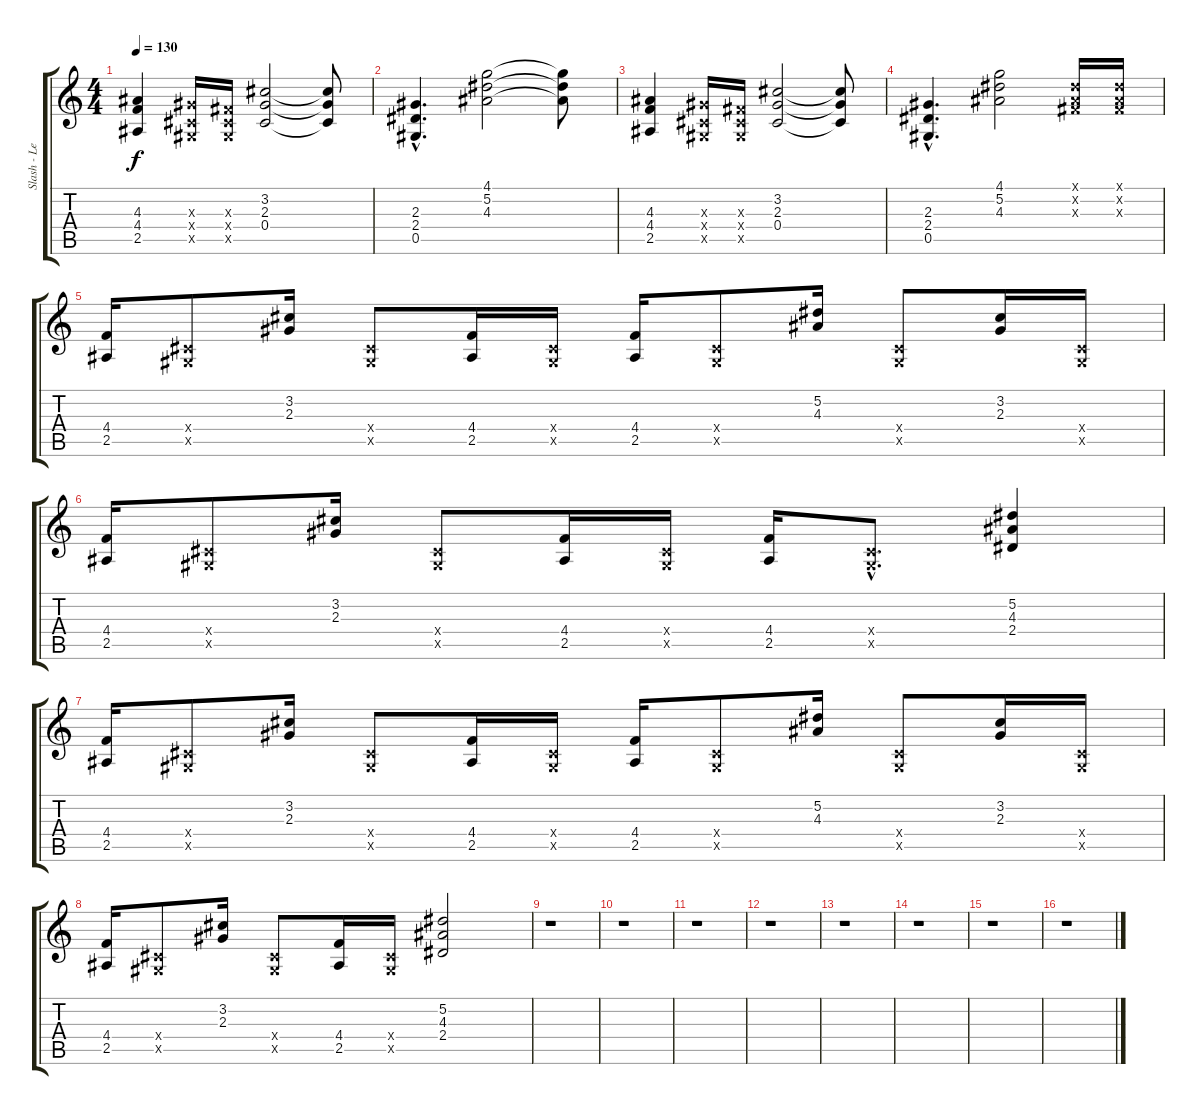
\track ("Slash - Lead Guitar" "Slash - Le") {instrument distortionguitar}
\staff {score tabs}
\tuning (Eb4 Bb3 Gb3 Db3 Ab2 Eb2) {hide}
\ts (4 4)
\tempo 130
\clef g2
\ks c
(4.3 4.4 2.5).4{dy f} (2.3{x} 0.4{x} 0.5{x}).16 (0.3{x} 0.4{x} 0.5{x}).16 (3.2 2.3 0.4).2 (3.2{t} 2.3{t} 0.4{t}).8 |
(2.3{hac} 2.4{hac} 0.5{hac}).4{d} (4.1 5.2 4.3).2 (4.1{t} 5.2{t} 4.3{t}).8 |
(4.3 4.4 2.5).4 (2.3{x} 0.4{x} 0.5{x}).16 (0.3{x} 0.4{x} 0.5{x}).16 (3.2 2.3 0.4).2 (3.2{t} 2.3{t} 0.4{t}).8 |
(2.3{hac} 2.4{hac} 0.5{hac}).4{d} (4.1 5.2 4.3).2 (0.1{x} 0.2{x} 0.3{x}).16 (0.1{x} 0.2{x} 0.3{x}).16 |
(4.4 2.5).16 (0.4{x} 0.5{x}).8 (3.2 2.3).16 (0.4{x} 0.5{x}).8 (4.4 2.5).16 (0.4{x} 0.5{x}).16 (4.4 2.5).16 (0.4{x} 0.5{x}).8 (5.2 4.3).16 (0.4{x} 0.5{x}).8 (3.2 2.3).16 (0.4{x} 0.5{x}).16 |
(4.4 2.5).16 (0.4{x} 0.5{x}).8 (3.2 2.3).16 (0.4{x} 0.5{x}).8 (4.4 2.5).16 (0.4{x} 0.5{x}).16 (4.4 2.5).16 (0.4{hac x} 0.5{hac x}).8{d} (5.2 4.3 2.4).4 |
(4.4 2.5).16 (0.4{x} 0.5{x}).8 (3.2 2.3).16 (0.4{x} 0.5{x}).8 (4.4 2.5).16 (0.4{x} 0.5{x}).16 (4.4 2.5).16 (0.4{x} 0.5{x}).8 (5.2 4.3).16 (0.4{x} 0.5{x}).8 (3.2 2.3).16 (0.4{x} 0.5{x}).16 |
(4.4 2.5).16 (0.4{x} 0.5{x}).8 (3.2 2.3).16 (0.4{x} 0.5{x}).8 (4.4 2.5).16 (0.4{x} 0.5{x}).16 (5.2 4.3 2.4).2 |
r.1 |
r.1 |
r.1 |
r.1 |
r.1 |
r.1 |
r.1 |
r.1
